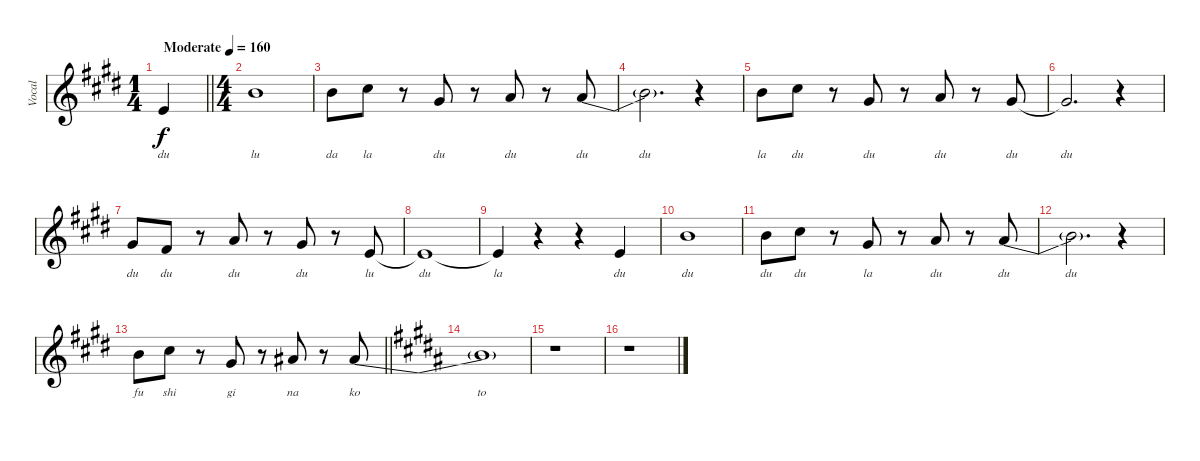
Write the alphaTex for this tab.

\track ("Vocal" "Vocal") {instrument flute}
\staff {score}
\tuning (E4 B3 G3 D3 A2 E2) {hide}
\ts (1 4)
\tempo (160 "Moderate")
\clef g2
\barLineRight lightlight
\ks e
0.1.4{lyrics (0 "du") lyrics (1 "") lyrics (2 "") lyrics (3 "") lyrics (4 "") dy f instrument flute} |
\ts (4 4)
7.1.1{lyrics (0 "lu") lyrics (1 "") lyrics (2 "") lyrics (3 "") lyrics (4 "")} |
7.1.8{lyrics (0 "da") lyrics (1 "") lyrics (2 "") lyrics (3 "") lyrics (4 "")} 9.1.8{lyrics (0 "la") lyrics (1 "") lyrics (2 "") lyrics (3 "") lyrics (4 "")} r.8 4.1.8{lyrics (0 "du") lyrics (1 "") lyrics (2 "") lyrics (3 "") lyrics (4 "")} r.8 5.1.8{lyrics (0 "du") lyrics (1 "") lyrics (2 "") lyrics (3 "") lyrics (4 "")} r.8 5.1{be (bend 0 0 60 4)}.8{lyrics (0 "du") lyrics (1 "") lyrics (2 "") lyrics (3 "") lyrics (4 "")} |
5.1{t}.2{d lyrics (0 "du") lyrics (1 "") lyrics (2 "") lyrics (3 "") lyrics (4 "")} r.4 |
7.1.8{lyrics (0 "la") lyrics (1 "") lyrics (2 "") lyrics (3 "") lyrics (4 "")} 9.1.8{lyrics (0 "du") lyrics (1 "") lyrics (2 "") lyrics (3 "") lyrics (4 "")} r.8 4.1.8{lyrics (0 "du") lyrics (1 "") lyrics (2 "") lyrics (3 "") lyrics (4 "")} r.8 5.1.8{lyrics (0 "du") lyrics (1 "") lyrics (2 "") lyrics (3 "") lyrics (4 "")} r.8 4.1.8{lyrics (0 "du") lyrics (1 "") lyrics (2 "") lyrics (3 "") lyrics (4 "")} |
4.1{t}.2{d lyrics (0 "du") lyrics (1 "") lyrics (2 "") lyrics (3 "") lyrics (4 "")} r.4 |
4.1.8{lyrics (0 "du") lyrics (1 "") lyrics (2 "") lyrics (3 "") lyrics (4 "")} 2.1.8{lyrics (0 "du") lyrics (1 "") lyrics (2 "") lyrics (3 "") lyrics (4 "")} r.8 5.1.8{lyrics (0 "du") lyrics (1 "") lyrics (2 "") lyrics (3 "") lyrics (4 "")} r.8 4.1.8{lyrics (0 "du") lyrics (1 "") lyrics (2 "") lyrics (3 "") lyrics (4 "")} r.8 0.1.8{lyrics (0 "lu") lyrics (1 "") lyrics (2 "") lyrics (3 "") lyrics (4 "")} |
0.1{t}.1{lyrics (0 "du") lyrics (1 "") lyrics (2 "") lyrics (3 "") lyrics (4 "")} |
0.1{t}.4{lyrics (0 "la") lyrics (1 "") lyrics (2 "") lyrics (3 "") lyrics (4 "")} r.4 r.4 0.1.4{lyrics (0 "du") lyrics (1 "") lyrics (2 "") lyrics (3 "") lyrics (4 "")} |
7.1.1{lyrics (0 "du") lyrics (1 "") lyrics (2 "") lyrics (3 "") lyrics (4 "")} |
7.1.8{lyrics (0 "du") lyrics (1 "") lyrics (2 "") lyrics (3 "") lyrics (4 "")} 9.1.8{lyrics (0 "du") lyrics (1 "") lyrics (2 "") lyrics (3 "") lyrics (4 "")} r.8 4.1.8{lyrics (0 "la") lyrics (1 "") lyrics (2 "") lyrics (3 "") lyrics (4 "")} r.8 5.1.8{lyrics (0 "du") lyrics (1 "") lyrics (2 "") lyrics (3 "") lyrics (4 "")} r.8 5.1{be (bend 0 0 60 4)}.8{lyrics (0 "du") lyrics (1 "") lyrics (2 "") lyrics (3 "") lyrics (4 "")} |
5.1{t}.2{d lyrics (0 "du") lyrics (1 "") lyrics (2 "") lyrics (3 "") lyrics (4 "")} r.4 |
\barLineRight lightlight
7.1.8{lyrics (0 "fu") lyrics (1 "") lyrics (2 "") lyrics (3 "") lyrics (4 "")} 9.1.8{lyrics (0 "shi") lyrics (1 "") lyrics (2 "") lyrics (3 "") lyrics (4 "")} r.8 4.1.8{lyrics (0 "gi") lyrics (1 "") lyrics (2 "") lyrics (3 "") lyrics (4 "")} r.8 6.1.8{lyrics (0 "na") lyrics (1 "") lyrics (2 "") lyrics (3 "") lyrics (4 "")} r.8 6.1{be (bend 0 0 60 2)}.8{lyrics (0 "ko") lyrics (1 "") lyrics (2 "") lyrics (3 "") lyrics (4 "")} |
\ks b
6.1{t}.1{lyrics (0 "to") lyrics (1 "") lyrics (2 "") lyrics (3 "") lyrics (4 "")} |
r.1 |
r.1
